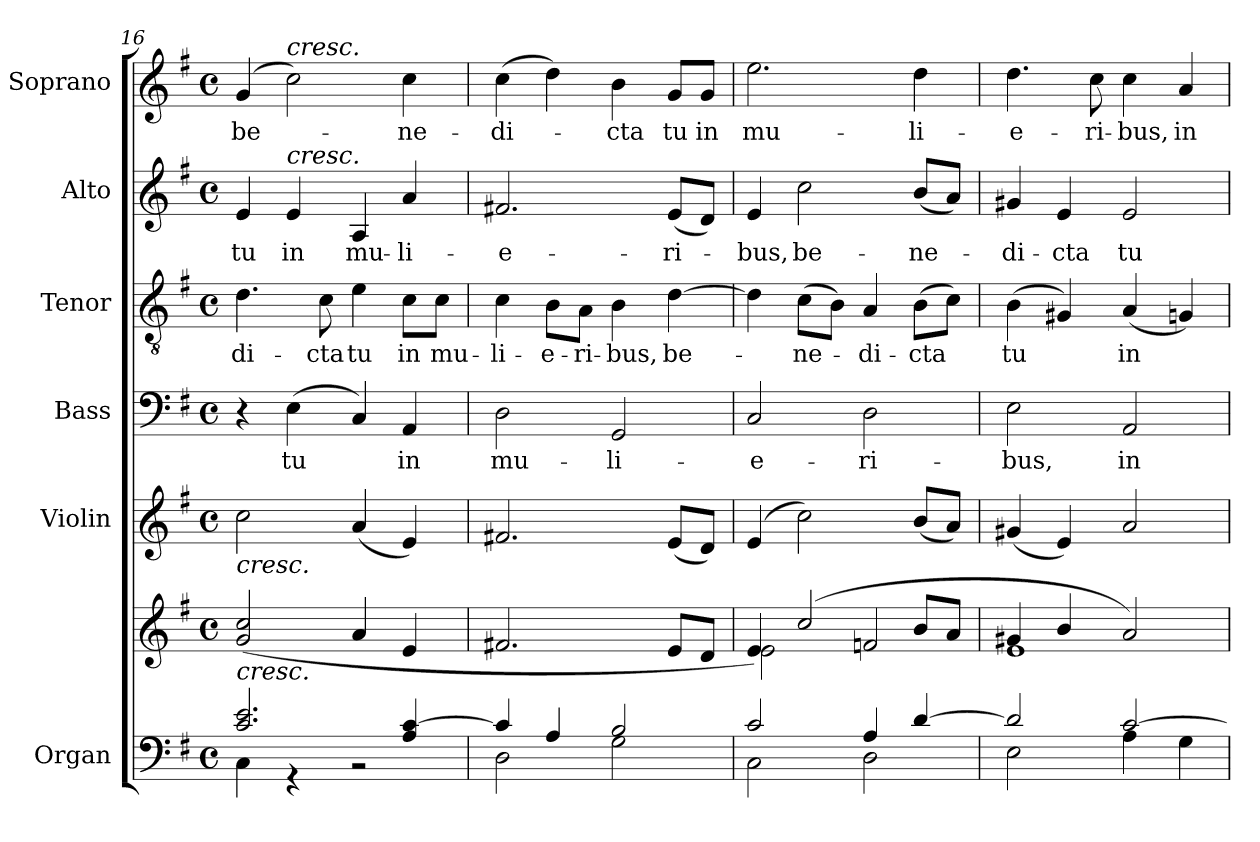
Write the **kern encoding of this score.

**kern	**kern	**kern	**kern	**text	**kern	**text	**kern	**text	**kern	**text
*part6	*part6	*part5	*part4	*part4	*part3	*part3	*part2	*part2	*part1	*part1
*staff7	*staff6	*staff5	*staff4	*staff4	*staff3	*staff3	*staff2	*staff2	*staff1	*staff1
*I"Organ	*	*I"Violin	*I"Bass	*	*I"Tenor	*	*I"Alto	*	*I"Soprano	*
*I'Org.	*	*I'Vln.	*I'B.	*	*I'T.	*	*I'A.	*	*I'S.	*
*clefF4	*clefG2	*clefG2	*clefF4	*	*clefGv2	*	*clefG2	*	*clefG2	*
*	*	*	*	*	*ITrd7c12	*	*	*	*	*
*k[f#]	*k[f#]	*k[f#]	*k[f#]	*	*k[f#]	*	*k[f#]	*	*k[f#]	*
*G:	*G:	*G:	*G:	*	*G:	*	*G:	*	*G:	*
*M4/4	*M4/4	*M4/4	*M4/4	*	*M4/4	*	*M4/4	*	*M4/4	*
*met(c)	*met(c)	*met(c)	*met(c)	*	*met(c)	*	*met(c)	*	*met(c)	*
=16	=16	=16	=16	=16	=16	=16	=16	=16	=16	=16
*^	*	*	*	*	*	*	*	*	*	*
!	!	!	!	!	!	!	!LO:LY:b:color=#000000	!	!	!	!
!	!	!	!	!	!	!	!	!	!LO:LY:b:color=#000000	!	!
!	!	!	!LO:TX:b:i:t=cresc.	!	!	!	!	!	!	!	!
!	!	!LO:TX:b:i:t=cresc.	!	!	!	!	!	!	!	!	!
!	!	!	!	!	!	!	!	!	!	!	!LO:LY:b:color=#000000
2.ci/ 2.ei	4Ci\	(2gi/ 2cci	2cci\	4r	.	4.Di\	-di-	4ei/	tu	(4gi/	be-
!	!	!	!	!	!LO:LY:b:color=#000000	!	!	!	!	!	!
!	!	!	!	!	!	!	!	!	!	!LO:TX:a:i:t=cresc.	!
!	!	!	!	!	!	!	!	!LO:TX:a:i:t=cresc.	!	!	!
!	!	!	!	!	!	!	!	!	!LO:LY:b:color=#000000	!	!
.	4r	.	.	(4Ei\	tu	.	.	4ei/	in	2cci\)	.
!	!	!	!	!	!	!	!LO:LY:b:color=#000000	!	!	!	!
.	.	.	.	.	.	8Ci\	-cta	.	.	.	.
!	!	!	!	!	!	!	!LO:LY:b:color=#000000	!	!	!	!
!	!	!	!	!	!	!	!	!	!LO:LY:b:color=#000000	!	!
.	2r	4ai/	(4ai/	4Ci/)	.	4Ei\	tu	4Ai/	mu-	.	.
!	!	!	!	!	!LO:LY:b:color=#000000	!	!	!	!	!	!
!	!	!	!	!	!	!	!LO:LY:b:color=#000000	!	!	!	!
!	!	!	!	!	!	!	!	!	!LO:LY:b:color=#000000	!	!
!	!	!	!	!	!	!	!	!	!	!	!LO:LY:b:color=#000000
4Ai/ [4ci	.	4ei/	4ei/)	4AAi/	in	8Ci\L	in	4ai/	-li-	4cci\	-ne-
!	!	!	!	!	!	!	!LO:LY:b:color=#000000	!	!	!	!
.	.	.	.	.	.	8Ci\J	mu-	.	.	.	.
!!LO:PB:g=z
=17	=17	=17	=17	=17	=17	=17	=17	=17	=17	=17	=17
!	!	!	!	!	!LO:LY:b:color=#000000	!	!	!	!	!	!
!	!	!	!	!	!	!	!LO:LY:b:color=#000000	!	!	!	!
!	!	!	!	!	!	!	!	!	!LO:LY:b:color=#000000	!	!
!	!	!	!	!	!	!	!	!	!	!	!LO:LY:b:color=#000000
4ci/]	2Di\	2.f#Xi/	2.f#Xi/	2Di\	mu-	4Ci\	-li-	2.f#Xi/	-e-	(4cci\	-di-
!	!	!	!	!	!	!	!LO:LY:b:color=#000000	!	!	!	!
4Ai/	.	.	.	.	.	8BBi\L	-e-	.	.	4ddi\)	.
!	!	!	!	!	!	!	!LO:LY:b:color=#000000	!	!	!	!
.	.	.	.	.	.	8AAi\J	-ri-	.	.	.	.
!	!	!	!	!	!LO:LY:b:color=#000000	!	!	!	!	!	!
!	!	!	!	!	!	!	!LO:LY:b:color=#000000	!	!	!	!
!	!	!	!	!	!	!	!	!	!	!	!LO:LY:b:color=#000000
2Bi/	2Gi\	.	.	2GGi/	-li-	4BBi\	-bus,	.	.	4bi\	-cta
!	!	!	!	!	!	!	!LO:LY:b:color=#000000	!	!	!	!
!	!	!	!	!	!	!	!	!	!LO:LY:b:color=#000000	!	!
!	!	!	!	!	!	!	!	!	!	!	!LO:LY:b:color=#000000
.	.	8ei/L	(8ei/L	.	.	[4Di\	be-	(8ei/L	-ri-	8gi/L	tu
!	!	!	!	!	!	!	!	!	!	!	!LO:LY:b:color=#000000
.	.	8di/J	8di/J)	.	.	.	.	8di/J)	.	8gi/J	in
=18	=18	=18	=18	=18	=18	=18	=18	=18	=18	=18	=18
*	*	*^	*	*	*	*	*	*	*	*	*
!	!	!	!	!	!	!LO:LY:b:color=#000000	!	!	!	!	!	!
!	!	!	!	!	!	!	!	!	!	!LO:LY:b:color=#000000	!	!
!	!	!	!	!	!	!	!	!	!	!	!	!LO:LY:b:color=#000000
2ci/	2Ci\	4ei/)	2ei\	(4ei/	2Ci/	-e-	4Di\]	.	4ei/	-bus,	2.eei\	mu-
!	!	!	!	!	!	!	!	!LO:LY:b:color=#000000	!	!	!	!
!	!	!	!	!	!	!	!	!	!	!LO:LY:b:color=#000000	!	!
.	.	(2cci/	.	2cci\)	.	.	(8Ci\L	-ne-	2cci\	be-	.	.
.	.	.	.	.	.	.	8BBi\J)	.	.	.	.	.
!	!	!	!	!	!	!LO:LY:b:color=#000000	!	!	!	!	!	!
!	!	!	!	!	!	!	!	!LO:LY:b:color=#000000	!	!	!	!
4Ai/	2Di\	.	2fni/	.	2Di\	-ri-	4AAi/	-di-	.	.	.	.
!	!	!	!	!	!	!	!	!LO:LY:b:color=#000000	!	!	!	!
!	!	!	!	!	!	!	!	!	!	!LO:LY:b:color=#000000	!	!
!	!	!	!	!	!	!	!	!	!	!	!	!LO:LY:b:color=#000000
[4di/	.	8bi/L	.	(8bi/L	.	.	(8BBi\L	-cta	(8bi/L	-ne-	4ddi\	-li-
.	.	8ai/J	.	8ai/J)	.	.	8Ci\J)	.	8ai/J)	.	.	.
=19	=19	=19	=19	=19	=19	=19	=19	=19	=19	=19	=19	=19
!	!	!	!	!	!	!LO:LY:b:color=#000000	!	!	!	!	!	!
!	!	!	!	!	!	!	!	!LO:LY:b:color=#000000	!	!	!	!
!	!	!	!	!	!	!	!	!	!	!LO:LY:b:color=#000000	!	!
!	!	!	!	!	!	!	!	!	!	!	!	!LO:LY:b:color=#000000
2di/]	2Ei\	4g#Xi/	1ei	(4g#Xi/	2Ei\	-bus,	(4BBi\	tu	4g#Xi/	-di-	4.ddi\	-e-
!	!	!	!	!	!	!	!	!	!	!LO:LY:b:color=#000000	!	!
.	.	4bi/	.	4ei/)	.	.	4GG#Xi/)	.	4ei/	-cta	.	.
!	!	!	!	!	!	!	!	!	!	!	!	!LO:LY:b:color=#000000
.	.	.	.	.	.	.	.	.	.	.	8cci\	-ri-
!	!	!	!	!	!	!LO:LY:b:color=#000000	!	!	!	!	!	!
!	!	!	!	!	!	!	!	!LO:LY:b:color=#000000	!	!	!	!
!	!	!	!	!	!	!	!	!	!	!LO:LY:b:color=#000000	!	!
!	!	!	!	!	!	!	!	!	!	!	!	!LO:LY:b:color=#000000
[2ci/	4Ai\	2ai/)	.	2ai/	2AAi/	in	(4AAi/	in	2ei/	tu	4cci\	-bus,
!	!	!	!	!	!	!	!	!	!	!	!	!LO:LY:b:color=#000000
.	4Gi\	.	.	.	.	.	4GGni/)	.	.	.	4ai/	in
*v	*v	*	*	*	*	*	*	*	*	*	*	*
*	*v	*v	*	*	*	*	*	*	*	*	*
=	=	=	=	=	=	=	=	=	=	=
*-	*-	*-	*-	*-	*-	*-	*-	*-	*-	*-
